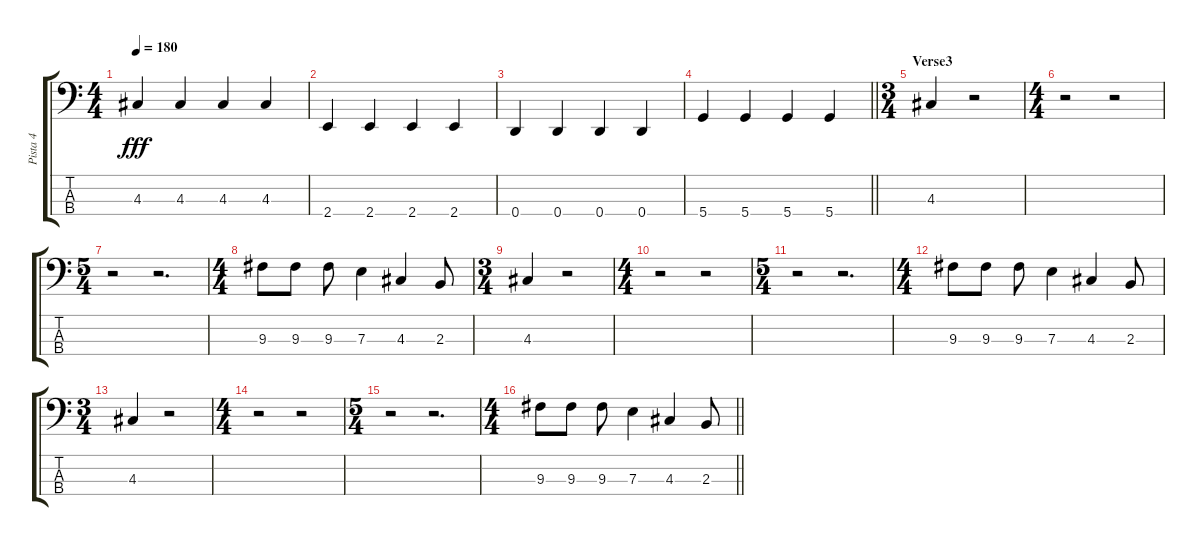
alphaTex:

\track ("Pista 4" "Pista 4") {instrument synthbass2}
\staff {score tabs}
\tuning (G2 D2 A1 D1) {hide}
\ts (4 4)
\tempo 180
\clef f4
\ks c
4.3.4{dy fff} 4.3.4 4.3.4 4.3.4 |
2.4.4 2.4.4 2.4.4 2.4.4 |
0.4.4 0.4.4 0.4.4 0.4.4 |
\barLineRight lightlight
5.4.4 5.4.4 5.4.4 5.4.4 |
\ts (3 4)
\section ("" "Verse3")
4.3.4 r.2 |
\ts (4 4)
r.2 r.2 |
\ts (5 4)
r.2 r.2{d} |
\ts (4 4)
9.3.8 9.3.8 9.3.8 7.3.4 4.3.4 2.3.8 |
\ts (3 4)
4.3.4 r.2 |
\ts (4 4)
r.2 r.2 |
\ts (5 4)
r.2 r.2{d} |
\ts (4 4)
9.3.8 9.3.8 9.3.8 7.3.4 4.3.4 2.3.8 |
\ts (3 4)
4.3.4 r.2 |
\ts (4 4)
r.2 r.2 |
\ts (5 4)
r.2 r.2{d} |
\ts (4 4)
\barLineRight lightlight
9.3.8 9.3.8 9.3.8 7.3.4 4.3.4 2.3.8
